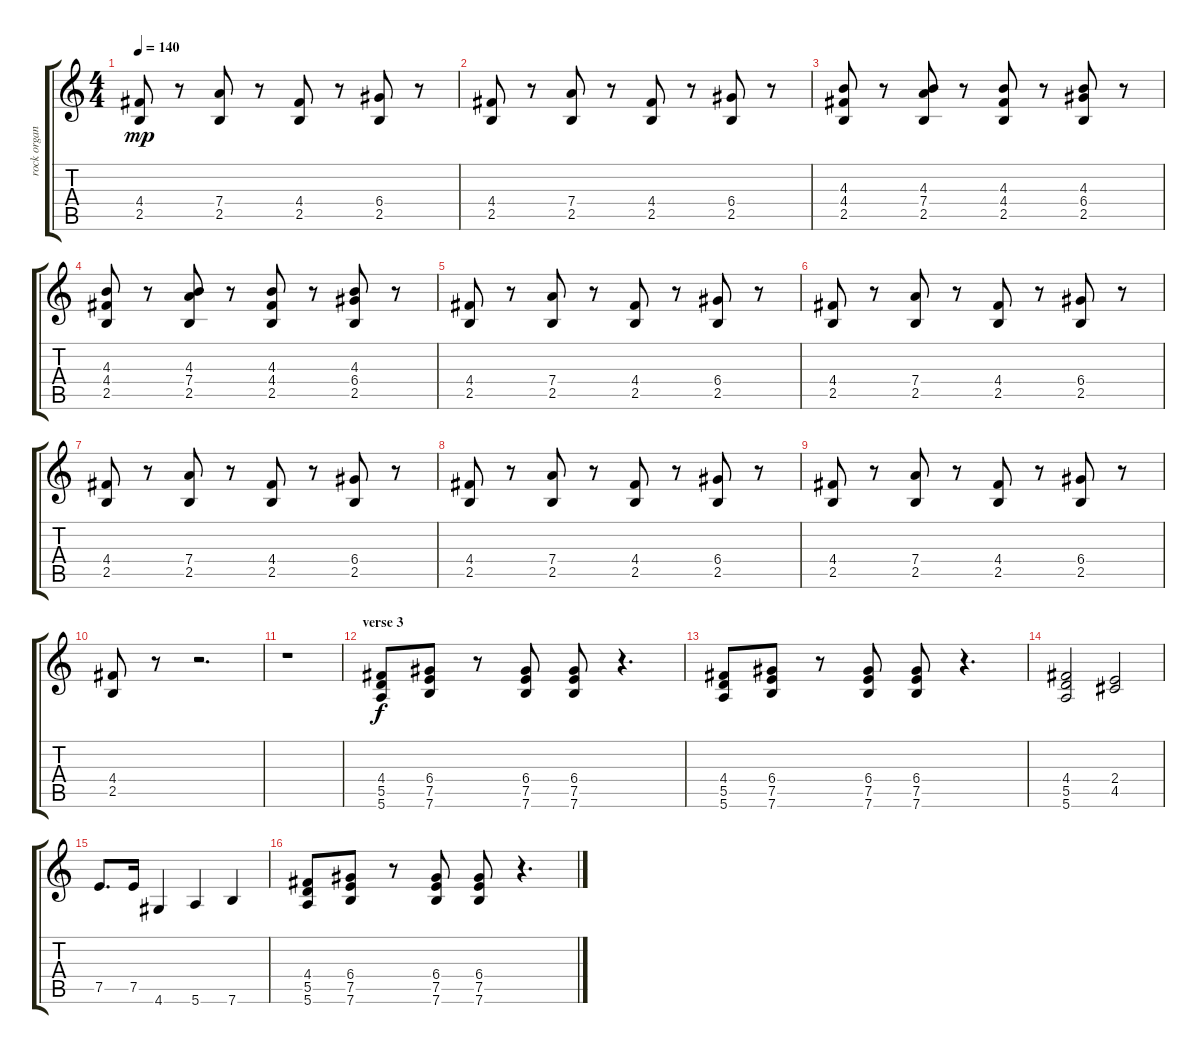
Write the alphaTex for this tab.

\track ("rock organ (through marshall amp)" "rock organ") {instrument overdrivenguitar}
\staff {score tabs}
\tuning (E4 B3 G3 D3 A2 E2) {hide}
\ts (4 4)
\tempo 140
\clef g2
\ks c
(4.4 2.5).8{dy mp} r.8 (7.4 2.5).8 r.8 (4.4 2.5).8 r.8 (6.4 2.5).8 r.8 |
(4.4 2.5).8 r.8 (7.4 2.5).8 r.8 (4.4 2.5).8 r.8 (6.4 2.5).8 r.8 |
(4.3 4.4 2.5).8 r.8 (4.3 7.4 2.5).8 r.8 (4.3 4.4 2.5).8 r.8 (4.3 6.4 2.5).8 r.8 |
(4.3 4.4 2.5).8 r.8 (4.3 7.4 2.5).8 r.8 (4.3 4.4 2.5).8 r.8 (4.3 6.4 2.5).8 r.8 |
(4.4 2.5).8 r.8 (7.4 2.5).8 r.8 (4.4 2.5).8 r.8 (6.4 2.5).8 r.8 |
(4.4 2.5).8 r.8 (7.4 2.5).8 r.8 (4.4 2.5).8 r.8 (6.4 2.5).8 r.8 |
(4.4 2.5).8 r.8 (7.4 2.5).8 r.8 (4.4 2.5).8 r.8 (6.4 2.5).8 r.8 |
(4.4 2.5).8 r.8 (7.4 2.5).8 r.8 (4.4 2.5).8 r.8 (6.4 2.5).8 r.8 |
(4.4 2.5).8 r.8 (7.4 2.5).8 r.8 (4.4 2.5).8 r.8 (6.4 2.5).8 r.8 |
(4.4 2.5).8 r.8 r.2{d} |
r.1 |
\section ("" "verse 3")
(4.4 5.5 5.6).8{dy f} (6.4 7.5 7.6).8 r.8 (6.4 7.5 7.6).8 (6.4 7.5 7.6).8 r.4{d} |
(4.4 5.5 5.6).8 (6.4 7.5 7.6).8 r.8 (6.4 7.5 7.6).8 (6.4 7.5 7.6).8 r.4{d} |
(4.4 5.5 5.6).2 (2.4 4.5).2 |
7.5.8{d} 7.5.16 4.6.4 5.6.4 7.6.4 |
(4.4 5.5 5.6).8 (6.4 7.5 7.6).8 r.8 (6.4 7.5 7.6).8 (6.4 7.5 7.6).8 r.4{d}
